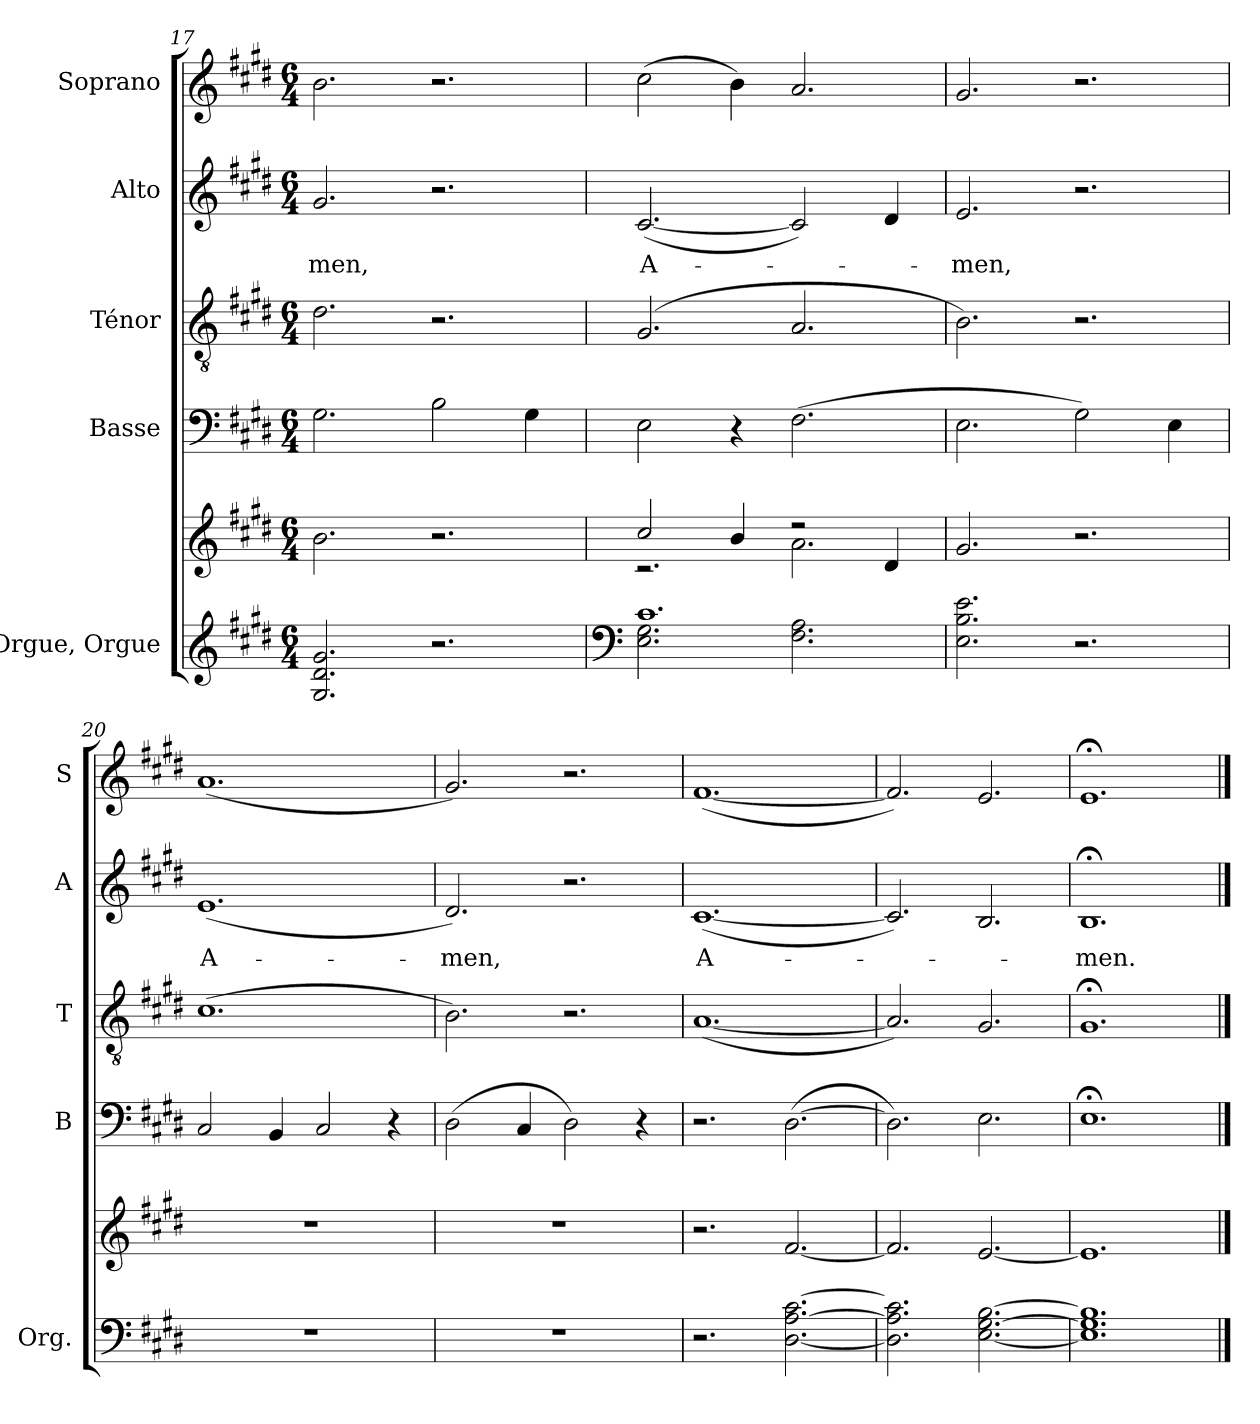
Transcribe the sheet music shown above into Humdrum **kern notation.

**kern	**kern	**kern	**kern	**kern	**text	**kern
*part5	*part5	*part4	*part3	*part2	*part2	*part1
*staff6	*staff5	*staff4	*staff3	*staff2	*staff2	*staff1
*I"Orgue, Orgue	*	*I"Basse	*I"Ténor	*I"Alto	*	*I"Soprano
*I'Org.	*	*I'B	*I'T	*I'A	*	*I'S
!!LO:LB:g=z
*clefG2	*clefG2	*clefF4	*clefGv2	*clefG2	*	*clefG2
*k[f#c#g#d#]	*k[f#c#g#d#]	*k[f#c#g#d#]	*k[f#c#g#d#]	*k[f#c#g#d#]	*	*k[f#c#g#d#]
*M6/4	*M6/4	*M6/4	*M6/4	*M6/4	*	*M6/4
=17	=17	=17	=17	=17	=17	=17
!	!	!	!	!	!LO:LY:b	!
2.G#/ 2.d#/ 2.g#/	2.b\	2.G#\	2.d#\	2.g#/	-men,	2.b\
2.r	2.r	2B\	2.r	2.r	.	2.r
.	.	4G#\	.	.	.	.
=18	=18	=18	=18	=18	=18	=18
*clefF4	*	*	*	*	*	*
*^	*^	*	*	*	*	*
!	!	!	!	!	!	!	!LO:LY:b	!
1.c#	2.E\ 2.G#\	2cc#/	2.r	2E\	(>2.G#/	(>[2.c#/	A-	(>2cc#\
.	.	4b/	.	4r	.	.	.	4b\)
.	2.F#\ 2.A\	2r	2.a\	(>2.F#\	2.A/	2c#/])	.	2.a/
.	.	4d#/	.	.	.	4d#/	.	.
*v	*v	*	*	*	*	*	*	*
*	*v	*v	*	*	*	*	*
=19	=19	=19	=19	=19	=19	=19
!	!	!	!	!	!LO:LY:b	!
2.E\ 2.B\ 2.e\	2.g#/	2.E\	2.B\)	2.e/	-men,	2.g#/
2.r	2.r	2G#\)	2.r	2.r	.	2.r
.	.	4E\	.	.	.	.
=20	=20	=20	=20	=20	=20	=20
!	!	!	!	!	!LO:LY:b	!
1.r	1.r	2C#/	(>1.c#	(>1.e	A-	(>1.a
.	.	4BB/	.	.	.	.
.	.	2C#/	.	.	.	.
.	.	4r	.	.	.	.
=21	=21	=21	=21	=21	=21	=21
!	!	!	!	!	!LO:LY:b	!
1.r	1.r	(>2D#\	2.B\)	2.d#/)	-men,	2.g#/)
.	.	4C#/	.	.	.	.
.	.	2D#\)	2.r	2.r	.	2.r
.	.	4r	.	.	.	.
=22	=22	=22	=22	=22	=22	=22
!	!	!	!	!	!LO:LY:b	!
2.r	2.r	2.r	(>[1.A	(>[1.c#	A-	(>[1.f#
[2.D#\ [2.A\ [2.c#\	[2.f#/	(<[2.D#\	.	.	.	.
=23	=23	=23	=23	=23	=23	=23
2.D#\] 2.A\] 2.c#\]	2.f#/]	2.D#\])	2.A/])	2.c#/])	.	2.f#/])
[2.E\ [2.G#\ [2.B\	[2.e/	2.E\	2.G#/	2.B/	.	2.e/
=24	=24	=24	=24	=24	=24	=24
!	!	!	!	!	!LO:LY:b	!
1.E] 1.G#] 1.B]	1.e]	1.E;<	1.G#;<	1.B;<	-men.	1.e;<
==	==	==	==	==	==	==
*-	*-	*-	*-	*-	*-	*-
